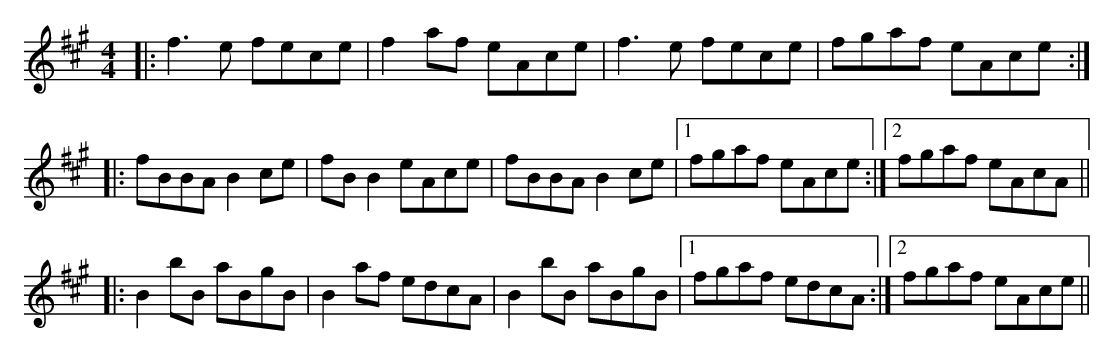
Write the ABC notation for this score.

X:1
M:4/4
K:Bdor
|:f3e fece|f2af eAce|f3 e fece|fgaf eAce:|
|:fBBA B2 ce|fB B2 eAce|fBBA B2 ce|1 fgaf eAce:|2 fgaf eAcA||
|:B2 bB aBgB|B2 af edcA|B2 bB aBgB|1 fgaf edcA:|2 fgaf eAce||
